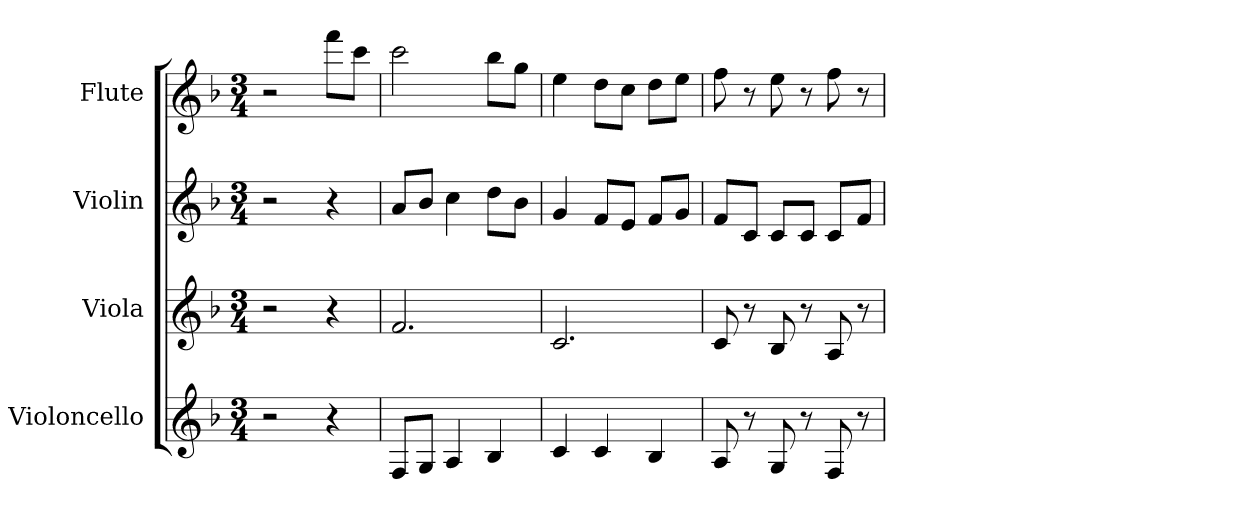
**kern	**kern	**kern	**kern
*part4	*part3	*part2	*part1
*staff4	*staff3	*staff2	*staff1
*I"Violoncello	*I"Viola	*I"Violin	*I"Flute
*I'Vc	*I'Vla	*I'Vln	*I'Fl
*k[b-]	*k[b-]	*k[b-]	*k[b-]
*F:	*F:	*F:	*F:
*M3/4	*M3/4	*M3/4	*M3/4
*MM112	*MM112	*MM112	*MM112
=	=	=	=
2r	2r	2r	2r
4r	4r	4r	8fffL
.	.	.	8cccJ
=1	=1	=1	=1
8FL	2.f	8aL	2ccc
8GJ	.	8b-J	.
4A	.	4cc	.
4B-	.	8ddL	8bb-L
.	.	8b-J	8ggJ
=2	=2	=2	=2
4c	2.c	4g	4ee
4c	.	8fL	8ddL
.	.	8eJ	8ccJ
4B-	.	8fL	8ddL
.	.	8gJ	8eeJ
=3	=3	=3	=3
8A	8c	8fL	8ff
8r	8r	8cJ	8r
8G	8B-	8cL	8ee
8r	8r	8cJ	8r
8F	8A	8cL	8ff
8r	8r	8fJ	8r
=	=	=	=
*-	*-	*-	*-
